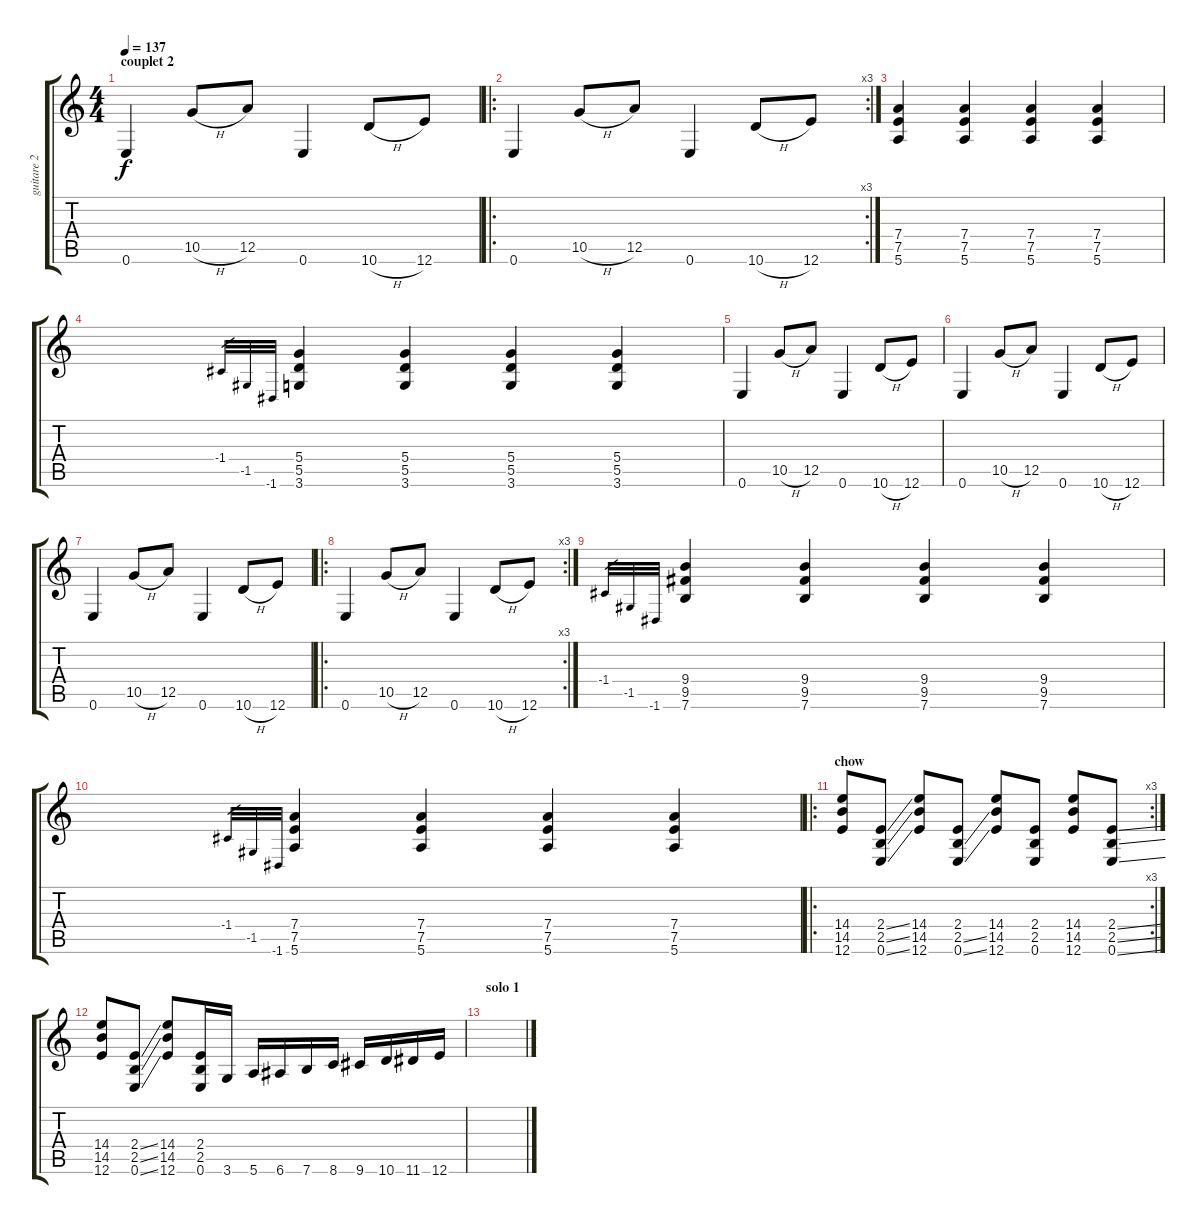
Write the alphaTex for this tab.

\track ("guitare 2" "guitare 2") {instrument overdrivenguitar}
\staff {score tabs}
\tuning (E4 B3 G3 D3 A2 E2) {hide}
\ts (4 4)
\section ("" "couplet 2")
\tempo 137
\clef g2
\ks c
0.6.4{dy f} 10.5{h}.8 12.5.8 0.6.4 10.6{h}.8 12.6.8 |
\ro
\rc 3
0.6.4 10.5{h}.8 12.5.8 0.6.4 10.6{h}.8 12.6.8 |
(7.4 7.5 5.6).4 (7.4 7.5 5.6).4 (7.4 7.5 5.6).4 (7.4 7.5 5.6).4 |
-1.4.32{gr} -1.5.32{gr} -1.6.32{gr} (5.4 5.5 3.6).4 (5.4 5.5 3.6).4 (5.4 5.5 3.6).4 (5.4 5.5 3.6).4 |
0.6.4 10.5{h}.8 12.5.8 0.6.4 10.6{h}.8 12.6.8 |
0.6.4 10.5{h}.8 12.5.8 0.6.4 10.6{h}.8 12.6.8 |
0.6.4 10.5{h}.8 12.5.8 0.6.4 10.6{h}.8 12.6.8 |
\ro
\rc 3
0.6.4 10.5{h}.8 12.5.8 0.6.4 10.6{h}.8 12.6.8 |
-1.4.32{gr} -1.5.32{gr} -1.6.32{gr} (9.4 9.5 7.6).4 (9.4 9.5 7.6).4 (9.4 9.5 7.6).4 (9.4 9.5 7.6).4 |
-1.4.32{gr} -1.5.32{gr} -1.6.32{gr} (7.4 7.5 5.6).4 (7.4 7.5 5.6).4 (7.4 7.5 5.6).4 (7.4 7.5 5.6).4 |
\ro
\rc 3
\section ("" "chow")
(14.4 14.5 12.6).8 (2.4{ss} 2.5{ss} 0.6{ss}).8 (14.4 14.5 12.6).8 (2.4 2.5{ss} 0.6{ss}).8 (14.4 14.5 12.6).8 (2.4 2.5 0.6).8 (14.4 14.5 12.6).8 (2.4{ss} 2.5{ss} 0.6{ss}).8 |
(14.4 14.5 12.6).8 (2.4{ss} 2.5{ss} 0.6{ss}).8 (14.4 14.5 12.6).8 (2.4 2.5 0.6).16 3.6.16 5.6.16 6.6.16 7.6.16 8.6.16 9.6.16 10.6.16 11.6.16 12.6.16 |
\section ("" "solo 1")
